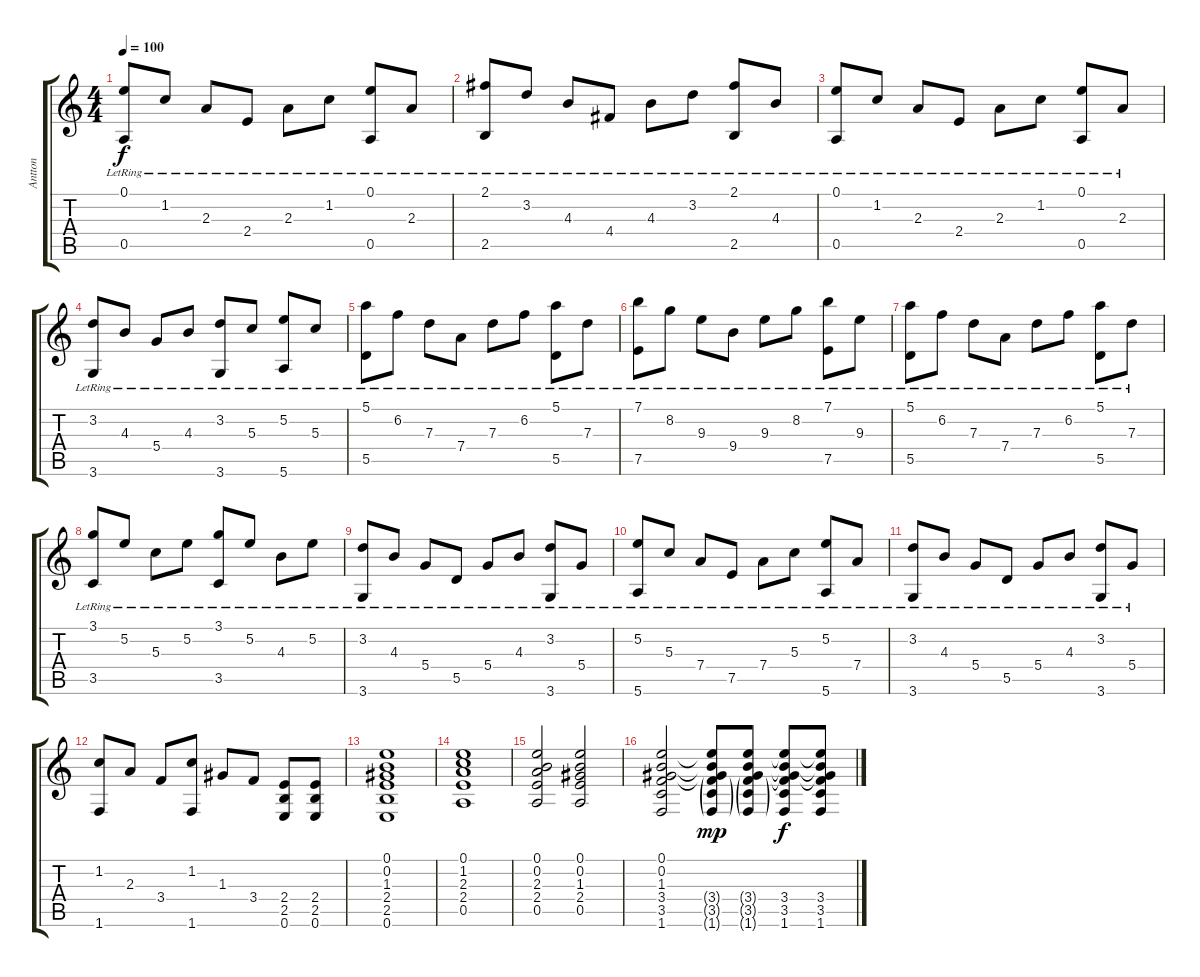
\track ("Antton" "Antton") {instrument acousticguitarnylon}
\staff {score tabs}
\tuning (E4 B3 G3 D3 A2 E2) {hide}
\ts (4 4)
\tempo 100
\clef g2
\ks c
(0.1{lr} 0.5{lr}).8{dy f} 1.2{lr}.8 2.3{lr}.8 2.4{lr}.8 2.3{lr}.8 1.2{lr}.8 (0.1{lr} 0.5{lr}).8 2.3{lr}.8 |
(2.1{lr} 2.5{lr}).8 3.2{lr}.8 4.3{lr}.8 4.4{lr}.8 4.3{lr}.8 3.2{lr}.8 (2.1{lr} 2.5{lr}).8 4.3{lr}.8 |
(0.1{lr} 0.5{lr}).8 1.2{lr}.8 2.3{lr}.8 2.4{lr}.8 2.3{lr}.8 1.2{lr}.8 (0.1{lr} 0.5{lr}).8 2.3{lr}.8 |
(3.2{lr} 3.6{lr}).8 4.3{lr}.8 5.4{lr}.8 4.3{lr}.8 (3.2{lr} 3.6{lr}).8 5.3{lr}.8 (5.2{lr} 5.6{lr}).8 5.3{lr}.8 |
(5.1{lr} 5.5{lr}).8 6.2{lr}.8 7.3{lr}.8 7.4{lr}.8 7.3{lr}.8 6.2{lr}.8 (5.1{lr} 5.5{lr}).8 7.3{lr}.8 |
(7.1{lr} 7.5{lr}).8 8.2{lr}.8 9.3{lr}.8 9.4{lr}.8 9.3{lr}.8 8.2{lr}.8 (7.1{lr} 7.5{lr}).8 9.3{lr}.8 |
(5.1{lr} 5.5{lr}).8 6.2{lr}.8 7.3{lr}.8 7.4{lr}.8 7.3{lr}.8 6.2{lr}.8 (5.1{lr} 5.5{lr}).8 7.3{lr}.8 |
(3.1{lr} 3.5{lr}).8 5.2{lr}.8 5.3{lr}.8 5.2{lr}.8 (3.1{lr} 3.5{lr}).8 5.2{lr}.8 4.3{lr}.8 5.2{lr}.8 |
(3.2{lr} 3.6{lr}).8 4.3{lr}.8 5.4{lr}.8 5.5{lr}.8 5.4{lr}.8 4.3{lr}.8 (3.2{lr} 3.6{lr}).8 5.4{lr}.8 |
(5.2{lr} 5.6{lr}).8 5.3{lr}.8 7.4{lr}.8 7.5{lr}.8 7.4{lr}.8 5.3{lr}.8 (5.2{lr} 5.6{lr}).8 7.4{lr}.8 |
(3.2{lr} 3.6{lr}).8 4.3{lr}.8 5.4{lr}.8 5.5{lr}.8 5.4{lr}.8 4.3{lr}.8 (3.2{lr} 3.6{lr}).8 5.4{lr}.8 |
(1.2 1.6).8 2.3.8 3.4.8 (1.2 1.6).8 1.3.8 3.4.8 (2.4 2.5 0.6).8 (2.4 2.5 0.6).8 |
(0.1 0.2 1.3 2.4 2.5 0.6).1 |
(0.1 1.2 2.3 2.4 0.5).1 |
(0.1 0.2 2.3 2.4 0.5).2 (0.1 0.2 1.3 2.4 0.5).2 |
(0.1 0.2 1.3 3.4 3.5 1.6).2 (0.1{t} 0.2{t} 1.3{t} 3.4{g} 3.5{g} 1.6{g}).8{dy mp} (0.1{t} 0.2{t} 1.3{t} 3.4{g} 3.5{g} 1.6{g}).8 (0.1{t} 0.2{t} 1.3{t} 3.4 3.5 1.6).8{dy f} (0.1{t} 0.2{t} 1.3{t} 3.4 3.5 1.6).8
